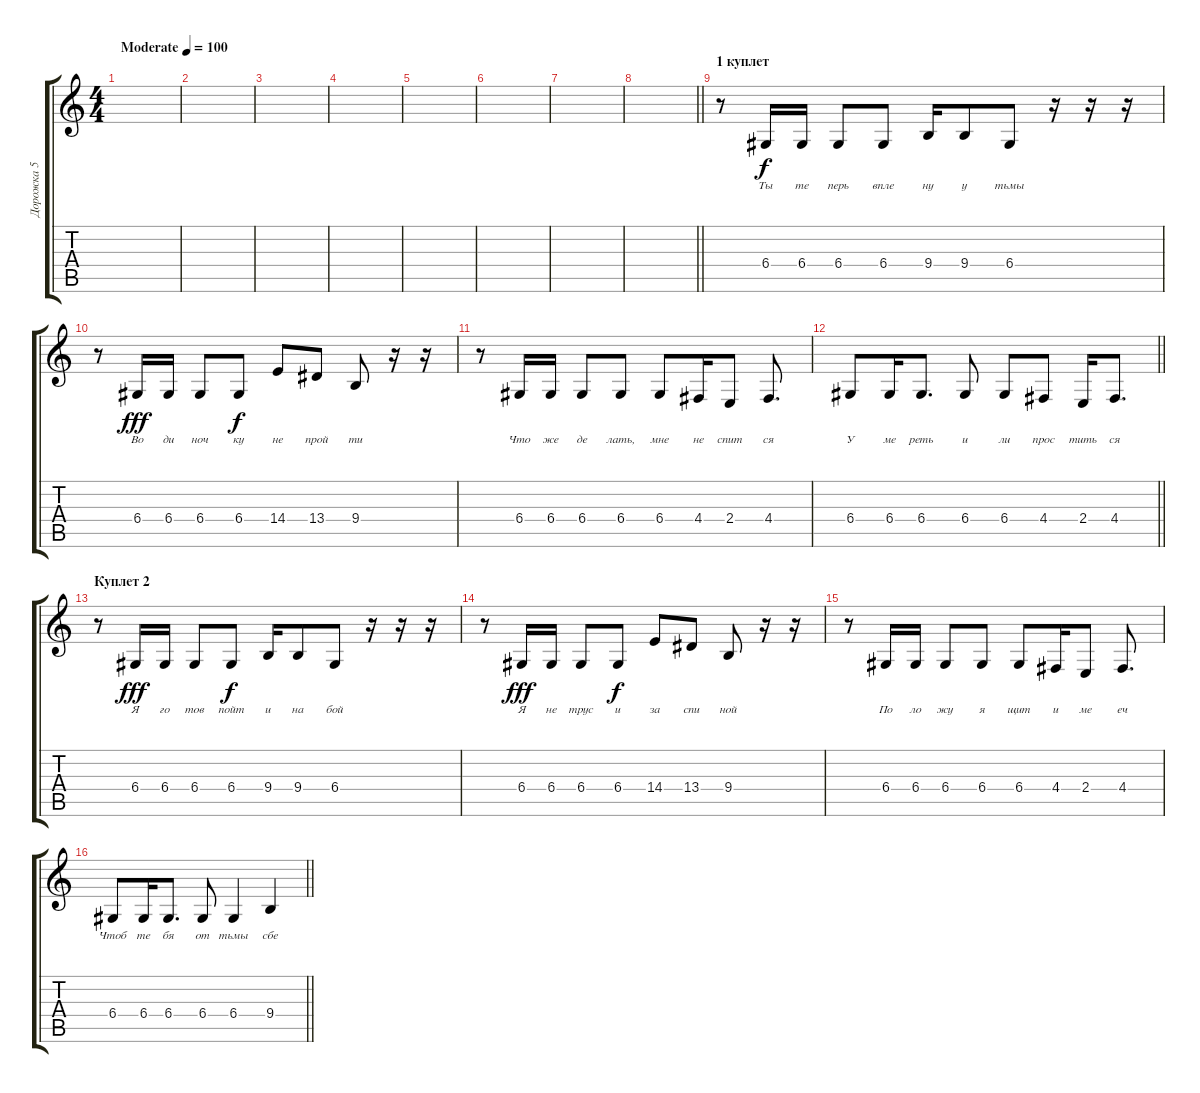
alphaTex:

\track ("Дорожка 5" "Дорожка 5") {instrument altosax}
\staff {score tabs}
\tuning (E4 B3 G3 D3 A2 E2) {hide}
\ts (4 4)
\tempo (100 "Moderate")
\clef g2
\ks c
|
|
|
|
|
|
|
\barLineRight lightlight
|
\section ("" "1 куплет")
r.8 6.4.16{lyrics (0 "Ты") lyrics (1 "") lyrics (2 "") lyrics (3 "") lyrics (4 "")} 6.4.16{lyrics (0 "те") lyrics (1 "") lyrics (2 "") lyrics (3 "") lyrics (4 "")} 6.4.8{lyrics (0 "перь") lyrics (1 "") lyrics (2 "") lyrics (3 "") lyrics (4 "")} 6.4.8{lyrics (0 "впле") lyrics (1 "") lyrics (2 "") lyrics (3 "") lyrics (4 "") dy f} 9.4.16{lyrics (0 "ну") lyrics (1 "") lyrics (2 "") lyrics (3 "") lyrics (4 "")} 9.4.8{lyrics (0 "у") lyrics (1 "") lyrics (2 "") lyrics (3 "") lyrics (4 "")} 6.4.8{lyrics (0 "тьмы") lyrics (1 "") lyrics (2 "") lyrics (3 "") lyrics (4 "")} r.16 r.16 r.16 |
r.8 6.4.16{lyrics (0 "Во") lyrics (1 "") lyrics (2 "") lyrics (3 "") lyrics (4 "") dy fff} 6.4.16{lyrics (0 "ди") lyrics (1 "") lyrics (2 "") lyrics (3 "") lyrics (4 "")} 6.4.8{lyrics (0 "ноч") lyrics (1 "") lyrics (2 "") lyrics (3 "") lyrics (4 "")} 6.4.8{lyrics (0 "ку") lyrics (1 "") lyrics (2 "") lyrics (3 "") lyrics (4 "") dy f} 14.4.8{lyrics (0 "не") lyrics (1 "") lyrics (2 "") lyrics (3 "") lyrics (4 "")} 13.4.8{lyrics (0 "прой") lyrics (1 "") lyrics (2 "") lyrics (3 "") lyrics (4 "")} 9.4.8{lyrics (0 "ти") lyrics (1 "") lyrics (2 "") lyrics (3 "") lyrics (4 "")} r.16 r.16 |
r.8 6.4.16{lyrics (0 "Что") lyrics (1 "") lyrics (2 "") lyrics (3 "") lyrics (4 "")} 6.4.16{lyrics (0 "же") lyrics (1 "") lyrics (2 "") lyrics (3 "") lyrics (4 "")} 6.4.8{lyrics (0 "де") lyrics (1 "") lyrics (2 "") lyrics (3 "") lyrics (4 "")} 6.4.8{lyrics (0 "лать,") lyrics (1 "") lyrics (2 "") lyrics (3 "") lyrics (4 "")} 6.4.8{lyrics (0 "мне") lyrics (1 "") lyrics (2 "") lyrics (3 "") lyrics (4 "")} 4.4.16{lyrics (0 "не") lyrics (1 "") lyrics (2 "") lyrics (3 "") lyrics (4 "")} 2.4.8{lyrics (0 "спит") lyrics (1 "") lyrics (2 "") lyrics (3 "") lyrics (4 "")} 4.4.8{d lyrics (0 "ся") lyrics (1 "") lyrics (2 "") lyrics (3 "") lyrics (4 "")} |
\barLineRight lightlight
6.4.8{lyrics (0 "У") lyrics (1 "") lyrics (2 "") lyrics (3 "") lyrics (4 "")} 6.4.16{lyrics (0 "ме") lyrics (1 "") lyrics (2 "") lyrics (3 "") lyrics (4 "")} 6.4.8{d lyrics (0 "реть") lyrics (1 "") lyrics (2 "") lyrics (3 "") lyrics (4 "")} 6.4.8{lyrics (0 "и") lyrics (1 "") lyrics (2 "") lyrics (3 "") lyrics (4 "")} 6.4.8{lyrics (0 "ли") lyrics (1 "") lyrics (2 "") lyrics (3 "") lyrics (4 "")} 4.4.8{lyrics (0 "прос") lyrics (1 "") lyrics (2 "") lyrics (3 "") lyrics (4 "")} 2.4.16{lyrics (0 "тить") lyrics (1 "") lyrics (2 "") lyrics (3 "") lyrics (4 "")} 4.4.8{d lyrics (0 "ся") lyrics (1 "") lyrics (2 "") lyrics (3 "") lyrics (4 "")} |
\section ("" "Куплет 2")
r.8 6.4.16{lyrics (0 "Я") lyrics (1 "") lyrics (2 "") lyrics (3 "") lyrics (4 "") dy fff} 6.4.16{lyrics (0 "го") lyrics (1 "") lyrics (2 "") lyrics (3 "") lyrics (4 "")} 6.4.8{lyrics (0 "тов") lyrics (1 "") lyrics (2 "") lyrics (3 "") lyrics (4 "")} 6.4.8{lyrics (0 "пойт") lyrics (1 "") lyrics (2 "") lyrics (3 "") lyrics (4 "") dy f} 9.4.16{lyrics (0 "и") lyrics (1 "") lyrics (2 "") lyrics (3 "") lyrics (4 "")} 9.4.8{lyrics (0 "на") lyrics (1 "") lyrics (2 "") lyrics (3 "") lyrics (4 "")} 6.4.8{lyrics (0 "бой") lyrics (1 "") lyrics (2 "") lyrics (3 "") lyrics (4 "")} r.16 r.16 r.16 |
r.8 6.4.16{lyrics (0 "Я") lyrics (1 "") lyrics (2 "") lyrics (3 "") lyrics (4 "") dy fff} 6.4.16{lyrics (0 "не") lyrics (1 "") lyrics (2 "") lyrics (3 "") lyrics (4 "")} 6.4.8{lyrics (0 "трус") lyrics (1 "") lyrics (2 "") lyrics (3 "") lyrics (4 "")} 6.4.8{lyrics (0 "и") lyrics (1 "") lyrics (2 "") lyrics (3 "") lyrics (4 "") dy f} 14.4.8{lyrics (0 "за") lyrics (1 "") lyrics (2 "") lyrics (3 "") lyrics (4 "")} 13.4.8{lyrics (0 "спи") lyrics (1 "") lyrics (2 "") lyrics (3 "") lyrics (4 "")} 9.4.8{lyrics (0 "ной") lyrics (1 "") lyrics (2 "") lyrics (3 "") lyrics (4 "")} r.16 r.16 |
r.8 6.4.16{lyrics (0 "По") lyrics (1 "") lyrics (2 "") lyrics (3 "") lyrics (4 "")} 6.4.16{lyrics (0 "ло") lyrics (1 "") lyrics (2 "") lyrics (3 "") lyrics (4 "")} 6.4.8{lyrics (0 "жу") lyrics (1 "") lyrics (2 "") lyrics (3 "") lyrics (4 "")} 6.4.8{lyrics (0 "я") lyrics (1 "") lyrics (2 "") lyrics (3 "") lyrics (4 "")} 6.4.8{lyrics (0 "щит") lyrics (1 "") lyrics (2 "") lyrics (3 "") lyrics (4 "")} 4.4.16{lyrics (0 "и") lyrics (1 "") lyrics (2 "") lyrics (3 "") lyrics (4 "")} 2.4.8{lyrics (0 "ме") lyrics (1 "") lyrics (2 "") lyrics (3 "") lyrics (4 "")} 4.4.8{d lyrics (0 "еч") lyrics (1 "") lyrics (2 "") lyrics (3 "") lyrics (4 "")} |
\barLineRight lightlight
6.4.8{lyrics (0 "Чтоб") lyrics (1 "") lyrics (2 "") lyrics (3 "") lyrics (4 "")} 6.4.16{lyrics (0 "те") lyrics (1 "") lyrics (2 "") lyrics (3 "") lyrics (4 "")} 6.4.8{d lyrics (0 "бя") lyrics (1 "") lyrics (2 "") lyrics (3 "") lyrics (4 "")} 6.4.8{lyrics (0 "от") lyrics (1 "") lyrics (2 "") lyrics (3 "") lyrics (4 "")} 6.4.4{lyrics (0 "тьмы") lyrics (1 "") lyrics (2 "") lyrics (3 "") lyrics (4 "")} 9.4.4{lyrics (0 "сбе") lyrics (1 "") lyrics (2 "") lyrics (3 "") lyrics (4 "")}
